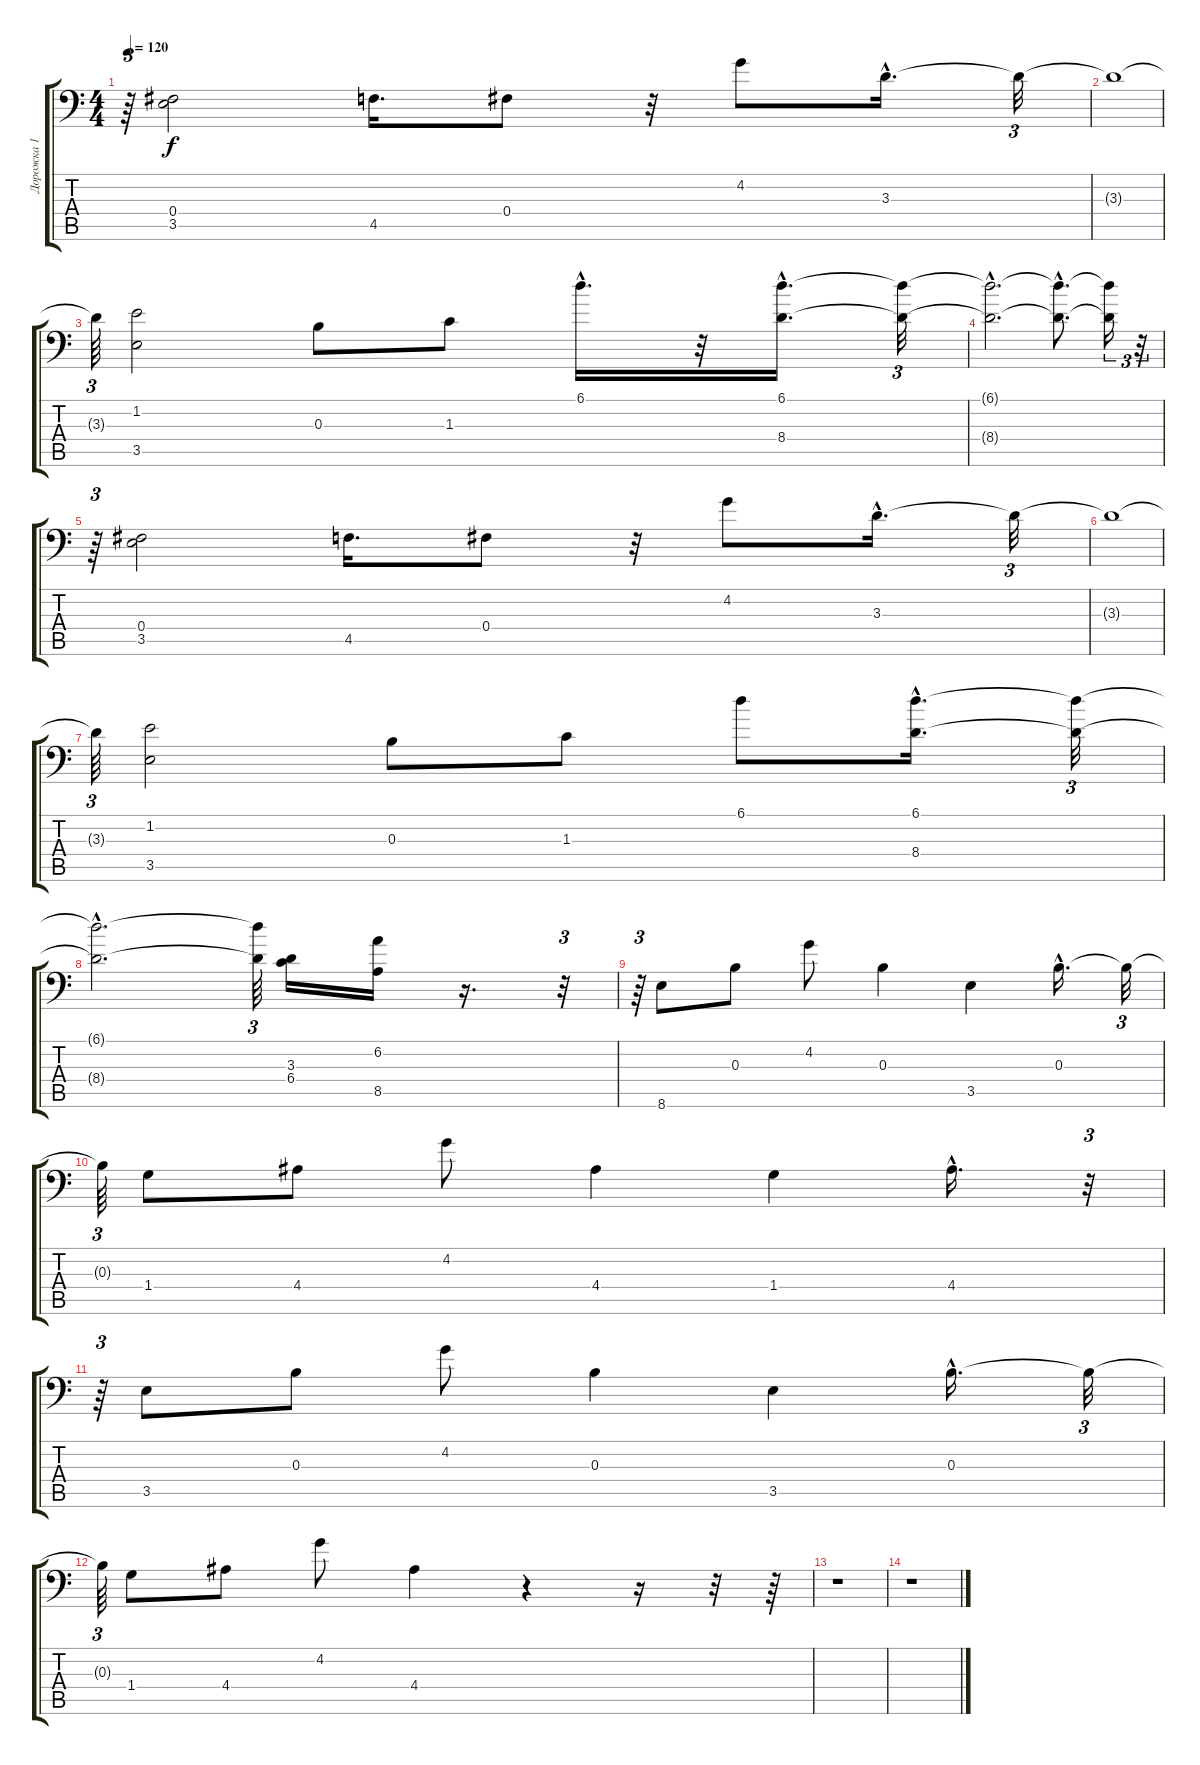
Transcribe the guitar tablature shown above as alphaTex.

\track ("Дорожка 1" "Дорожка 1") {instrument distortionguitar}
\staff {score tabs}
\tuning (Ab3 Eb3 B2 Gb2 Db2 Ab1) {hide}
\ts (4 4)
\tempo 120
\clef f4
\ks c
r.64{tu (3 2) dy f} (0.4 3.5).2 4.5.16{d} 0.4.8 r.32 4.2.8 3.3{hac}.16{d} 3.3{t}.32{tu (3 2)} |
3.3{t}.1 |
3.3{t}.64{tu (3 2)} (1.2 3.5).2 0.3.8 1.3.8 6.1{hac}.16{d} r.32 (6.1{hac} 8.4{hac}).16{d} (6.1{t} 8.4{t}).32{tu (3 2)} |
(6.1{hac t} 8.4{hac t}).2{d} (6.1{hac t} 8.4{hac t}).8{d} (6.1{t} 8.4{t}).16{tu (3 2)} r.32{tu (3 2)} |
r.64{tu (3 2)} (0.4 3.5).2 4.5.16{d} 0.4.8 r.32 4.2.8 3.3{hac}.16{d} 3.3{t}.32{tu (3 2)} |
3.3{t}.1 |
3.3{t}.64{tu (3 2)} (1.2 3.5).2 0.3.8 1.3.8 6.1.8 (6.1{hac} 8.4{hac}).16{d} (6.1{t} 8.4{t}).32{tu (3 2)} |
(6.1{hac t} 8.4{hac t}).2{d} (6.1{t} 8.4{t}).64{tu (3 2)} (3.3 6.4).16 (6.2 8.5).16 r.16{d} r.32{tu (3 2)} |
r.64{tu (3 2)} 8.6.8 0.3.8 4.2.8 0.3.4 3.5.4 0.3{hac}.16{d} 0.3{t}.32{tu (3 2)} |
0.3{t}.64{tu (3 2)} 1.4.8 4.4.8 4.2.8 4.4.4 1.4.4 4.4{hac}.16{d} r.32{tu (3 2)} |
r.64{tu (3 2)} 3.5.8 0.3.8 4.2.8 0.3.4 3.5.4 0.3{hac}.16{d} 0.3{t}.32{tu (3 2)} |
0.3{t}.64{tu (3 2)} 1.4.8 4.4.8 4.2.8 4.4.4 r.4 r.16 r.32 r.64 |
r.1 |
r.1
